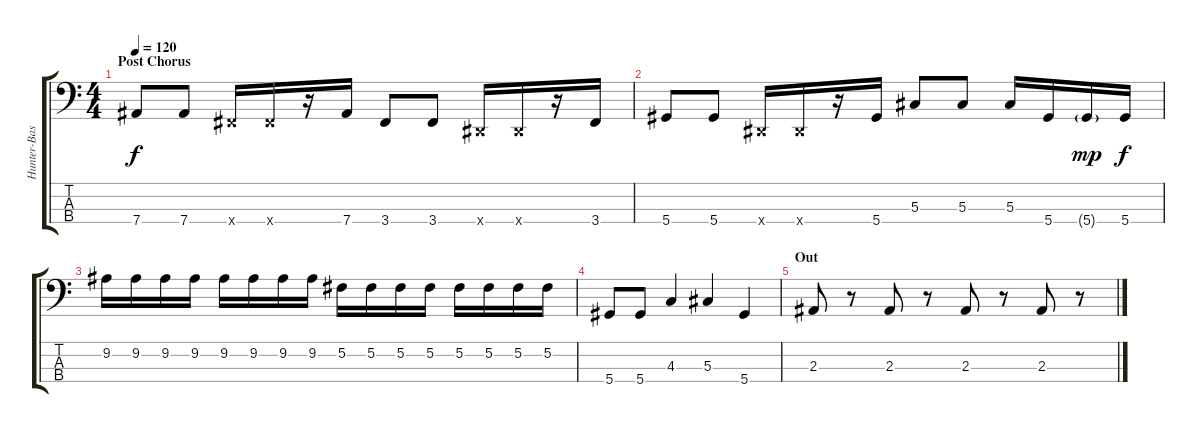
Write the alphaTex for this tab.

\track ("Hunter-Bass" "Hunter-Bas") {instrument electricbasspick}
\staff {score tabs}
\tuning (Gb2 Db2 Ab1 Eb1) {hide}
\ts (4 4)
\section ("" "Post Chorus")
\tempo 120
\clef f4
\ks c
7.4.8{dy f} 7.4.8 3.4{x}.16 3.4{x}.16 r.16 7.4.16 3.4.8 3.4.8 0.4{x}.16 0.4{x}.16 r.16 3.4.16 |
5.4.8 5.4.8 0.4{x}.16 0.4{x}.16 r.16 5.4.16 5.3.8 5.3.8 5.3.16 5.4.16 5.4{g}.16{dy mp} 5.4.16{dy f} |
9.2.16 9.2.16 9.2.16 9.2.16 9.2.16 9.2.16 9.2.16 9.2.16 5.2.16 5.2.16 5.2.16 5.2.16 5.2.16 5.2.16 5.2.16 5.2.16 |
5.4.8 5.4.8 4.3.4 5.3.4 5.4.4 |
\section ("" "Out")
2.3.8 r.8 2.3.8 r.8 2.3.8 r.8 2.3.8 r.8
